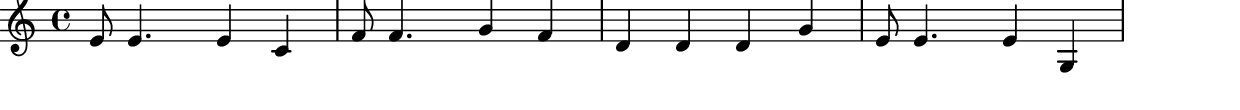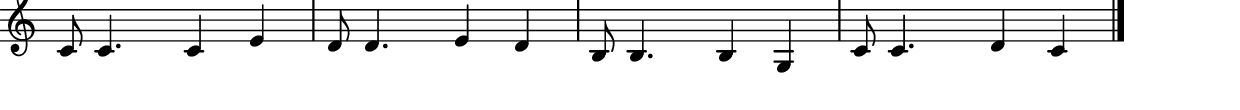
% MusicXML to Lilypond converter by Kovi

szovegAAA = \lyricmode {  "Er" -- "dő," "er" -- "dő," "ke" -- "rek" "er" -- "dő," "de" "szép" "ma" -- "dár" "lak" -- "ja" "ket" -- "tő," "Kék" "a" "lá" -- "ba," "zöld" "a" "szár" -- "nya," "pi" -- "ros" "a" "ró" -- "zsám" "or" -- "cá" -- "ja."  }

% Analyzing...
% 1 parts
% 1 Staff
% forceBassClefActive = 
melody = {
% 32 notes in the part
% 1 voices

\new Staff
\new Voice {
% 32 notes
% 8 mesaures

% Measure 1
\clef "treble"
\key c \major
\time 4/4 
e'8 e'4. e'4 c'4 
% Measure 2
f'8 f'4. g'4 f'4 
% Measure 3
d'4 d'4 d'4 g'4 
% Measure 4
e'8 e'4. e'4 g4 
% Measure 5
\break
c'8 c'4. c'4 e'4 
% Measure 6
d'8 d'4. e'4 d'4 
% Measure 7
b8 b4. b4 g4 
% Measure 8
c'8 c'4. d'4 c'4 \bar "|." 
} % voice
} % melody


harmonies = \chordmode {
% 8 chords
\germanChords
c4 s4 s4 s4 f4 s4 s4 s4 g4 s4 s4 s4 c4 s4 s4 s4 c4 s4 s4 s4 g4 s4 s4 s4 g4 s4 s4 s4 c4
}

\include "../../definitions.ly"
